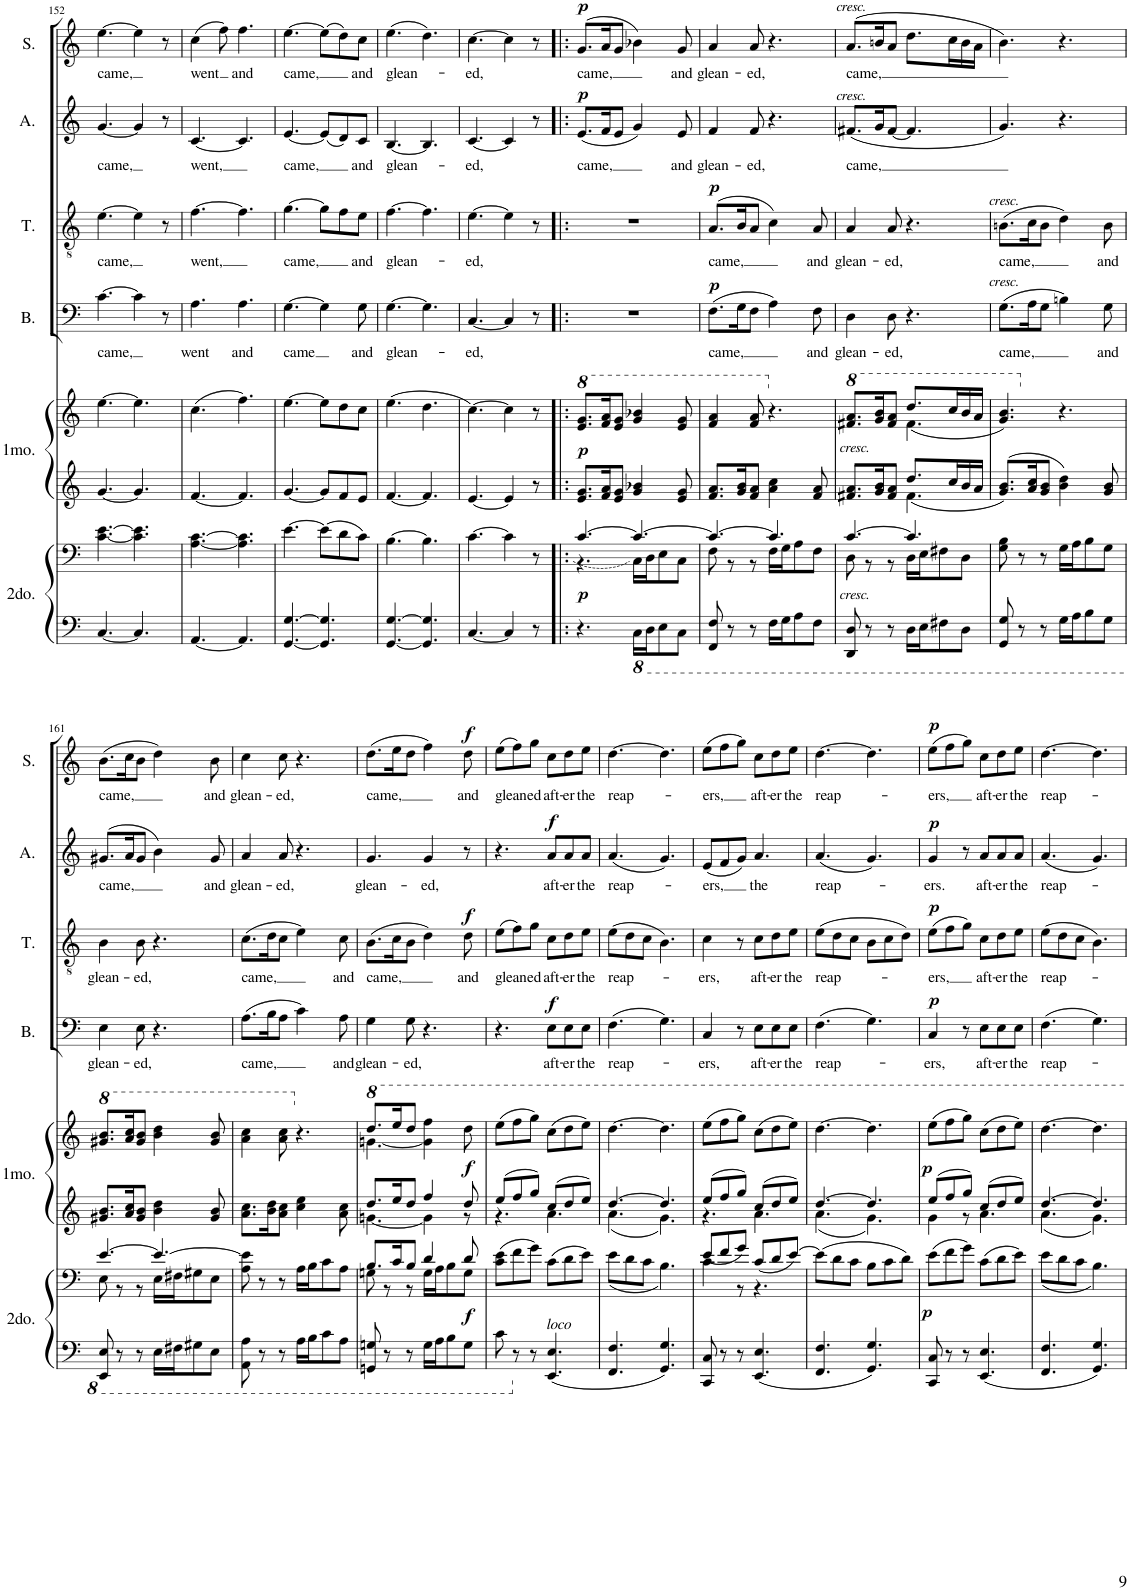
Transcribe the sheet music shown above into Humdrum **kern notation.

**kern	**kern	**dynam	**kern	**kern	**dynam	**kern	**text	**dynam	**kern	**text	**dynam	**kern	**text	**dynam	**kern	**text	**dynam
*part6	*part6	*part6	*part5	*part5	*part5	*part4	*part4	*part4	*part3	*part3	*part3	*part2	*part2	*part2	*part1	*part1	*part1
*staff8	*staff7	*staff7/8	*staff6	*staff5	*staff5/6	*staff4	*staff4	*staff4	*staff3	*staff3	*staff3	*staff2	*staff2	*staff2	*staff1	*staff1	*staff1
*I"Secundo	*	*	*I"Primo	*	*	*I"Bass	*	*	*I"Tenor	*	*	*I"Alto	*	*	*I"Soprano	*	*
*	*	*	*	*	*	*I'B.	*	*	*I'T.	*	*	*I'A.	*	*	*I'S.	*	*
!!LO:PB:g=z
*clefF4	*clefG2	*	*clefF4	*clefG2	*	*clefF4	*	*	*clefGv2	*	*	*clefG2	*	*	*clefG2	*	*
*k[]	*k[]	*	*k[]	*k[]	*	*k[]	*	*	*k[]	*	*	*k[]	*	*	*k[]	*	*
*M6/8	*M6/8	*	*M6/8	*M6/8	*	*M6/8	*	*	*M6/8	*	*	*M6/8	*	*	*M6/8	*	*
=152	=152	=152	=152	=152	=152	=152	=152	=152	=152	=152	=152	=152	=152	=152	=152	=152	=152
!	!	!	!	!	!	!	!LO:LY:b	!	!	!LO:LY:b	!	!	!LO:LY:b	!	!	!LO:LY:b	!
[4.C/	[4.c\ [4.e\	.	[4.g/	[4.ee\	.	[4.c\	came,	.	[4.e\	came,	.	[4.g/	came,	.	[4.ee\	came,	.
4.C/]	4.c\] 4.e\]	.	4.g/]	4.ee\]	.	4c\]	.	.	4e\]	.	.	4g/]	.	.	4ee\]	.	.
.	.	.	.	.	.	8r	.	.	8r	.	.	8r	.	.	8r	.	.
=153	=153	=153	=153	=153	=153	=153	=153	=153	=153	=153	=153	=153	=153	=153	=153	=153	=153
!	!	!	!	!	!	!	!LO:LY:b	!	!	!LO:LY:b	!	!	!LO:LY:b	!	!	!LO:LY:b	!
[4.AA/	[4.A\ [4.c\	.	[4.f/	(4.cc\	.	4.A\	went	.	[4.f\	went,	.	[4.c/	went,	.	(4cc\	went	.
.	.	.	.	.	.	.	.	.	.	.	.	.	.	.	8ff\)	.	.
!	!	!	!	!	!	!	!LO:LY:b	!	!	!	!	!	!	!	!	!LO:LY:b	!
4.AA/]	4.A\] 4.c\]	.	4.f/]	4.ff\)	.	4.A\	and	.	4.f\]	.	.	4.c/]	.	.	4.ff\	and	.
=154	=154	=154	=154	=154	=154	=154	=154	=154	=154	=154	=154	=154	=154	=154	=154	=154	=154
!	!	!	!	!	!	!	!LO:LY:b	!	!	!LO:LY:b	!	!	!LO:LY:b	!	!	!LO:LY:b	!
[4.GG/ [4.G/	[4.e\	.	[4.g/	[4.ee\	.	[4.G\	-came	.	[4.g\	came,	.	[4.e/	came,	.	[4.ee\	came,	.
4.GG/] 4.G/]	(8e\L]	.	8g/L]	8ee\L]	.	4G\]	.	.	8g\L]	.	.	(8e/L]	.	.	(8ee\L]	.	.
.	8d\	.	8f/	8dd\	.	.	.	.	8f\	.	.	8d/)	.	.	8dd\)	.	.
!	!	!	!	!	!	!	!LO:LY:b	!	!	!LO:LY:b	!	!	!LO:LY:b	!	!	!LO:LY:b	!
.	8c\J)	.	8e/J	8cc\J	.	8G\	and	.	8e\J	and	.	8c/J	and	.	8cc\J	and	.
=155	=155	=155	=155	=155	=155	=155	=155	=155	=155	=155	=155	=155	=155	=155	=155	=155	=155
!	!	!	!	!	!	!	!LO:LY:b	!	!	!LO:LY:b	!	!	!LO:LY:b	!	!	!LO:LY:b	!
[4.GG/ [4.G/	[4.B\	.	[4.f/	(4.ee\	.	[4.G\	glean-	.	[4.f\	glean-	.	[4.B/	glean-	.	(4.ee\	glean-	.
4.GG/] 4.G/]	4.B\]	.	4.f/]	4.dd\	.	4.G\]	.	.	4.f\]	.	.	4.B/]	.	.	4.dd\)	.	.
=156	=156	=156	=156	=156	=156	=156	=156	=156	=156	=156	=156	=156	=156	=156	=156	=156	=156
!	!	!	!	!	!	!	!LO:LY:b	!	!	!LO:LY:b	!	!	!LO:LY:b	!	!	!LO:LY:b	!
[4.C/	[4.c\	.	[4.e/	[4.cc\)	.	[4.C/	-ed,	.	[4.e\	-ed,	.	[4.c/	-ed,	.	[4.cc\	-ed,	.
4C/]	4c\]	.	4e/]	4cc\]	.	4C/]	.	.	4e\]	.	.	4c/]	.	.	4cc\]	.	.
8r	8r	.	8r	8r	.	8r	.	.	8r	.	.	8r	.	.	8r	.	.
=157!|:	=157!|:	=157!|:	=157!|:	=157!|:	=157!|:	=157!|:	=157!|:	=157!|:	=157!|:	=157!|:	=157!|:	=157!|:	=157!|:	=157!|:	=157!|:	=157!|:	=157!|:
*	*^	*	*	*	*	*	*	*	*	*	*	*	*	*	*	*	*
*	*	*	*	*	*8va	*	*	*	*	*	*	*	*	*	*	*	*	*
!	!	!	!LO:DY:b	!	!	!LO:DY:b	!	!	!	!	!	!	!	!LO:LY:b	!LO:DY:a	!	!LO:LY:b	!LO:DY:a
4.r	(<[4.c/	4.r	p	8.e/ 8.g/L	8.ee/ 8.gg/L	p	2.r	.	.	2.r	.	.	(8.e/L	came,	p	(8.g/L	came,	p
.	.	.	.	16f/ 16a/K	16ff/ 16aa/K	.	.	.	.	.	.	.	16f/K	.	.	16a/K	.	.
.	.	.	.	8e/ 8g/J	8ee/ 8gg/J	.	.	.	.	.	.	.	8e/J	.	.	8g/J	.	.
*8ba	*	*	*	*	*	*	*	*	*	*	*	*	*	*	*	*	*	*
16CC\LL	4.c/_)	16C\LL	.	4g/ 4b-X/	4gg/ 4bb-X/	.	.	.	.	.	.	.	4g/)	.	.	4b-X\)	.	.
16DD\J	.	16D\J	.	.	.	.	.	.	.	.	.	.	.	.	.	.	.	.
8EE\	.	8E\	.	.	.	.	.	.	.	.	.	.	.	.	.	.	.	.
!	!	!	!	!	!	!	!	!	!	!	!	!	!	!LO:LY:b	!	!	!LO:LY:b	!
8CC\J	.	8C\J	.	8e/ 8g/	8ee/ 8gg/	.	.	.	.	.	.	.	8e/	and	.	8g/	and	.
=158	=158	=158	=158	=158	=158	=158	=158	=158	=158	=158	=158	=158	=158	=158	=158	=158	=158	=158
!	!	!	!	!	!	!	!	!LO:LY:b	!LO:DY:a	!	!LO:LY:b	!LO:DY:a	!	!LO:LY:b	!	!	!LO:LY:b	!
8FFF/ 8FF/	4.c/_	8F\	.	8.f/ 8.a/L	4ff/ 4aa/	.	(8.F\L	came,	p	(8.A/L	came,	p	4f/	glean-	.	4a/	glean-	.
8r	.	8r	.	.	.	.	.	.	.	.	.	.	.	.	.	.	.	.
.	.	.	.	16g/ 16b/K	.	.	16G\K	.	.	16B/K	.	.	.	.	.	.	.	.
!	!	!	!	!	!	!	!	!	!	!	!	!	!	!LO:LY:b	!	!	!LO:LY:b	!
8r	.	8r	.	8f/ 8a/J	8ff/ 8aa/	.	8F\J	.	.	8A/J	.	.	8f/	-ed,	.	8a/	-ed,	.
*	*	*	*	*	*X8va	*	*	*	*	*	*	*	*	*	*	*	*	*
16FF\LL	4.c/]	16F\LL	.	4a\ 4cc\	4.r	.	4A\)	.	.	4c\)	.	.	4.r	.	.	4.r	.	.
16GG\J	.	16G\J	.	.	.	.	.	.	.	.	.	.	.	.	.	.	.	.
8AA\	.	8A\	.	.	.	.	.	.	.	.	.	.	.	.	.	.	.	.
!	!	!	!	!	!	!	!	!LO:LY:b	!	!	!LO:LY:b	!	!	!	!	!	!	!
8FF\J	.	8F\J	.	8f/ 8a/	.	.	8F\	and	.	8A/	and	.	.	.	.	.	.	.
=159	=159	=159	=159	=159	=159	=159	=159	=159	=159	=159	=159	=159	=159	=159	=159	=159	=159	=159
*	*	*	*	*^	*	*	*	*	*	*	*	*	*	*	*	*	*	*
*	*	*	*	*	*	*8va	*	*	*	*	*	*	*	*	*	*	*	*	*
*	*	*	*	*	*	*^	*	*	*	*	*	*	*	*	*	*	*	*	*
!	!	!	!LO:DY:b	!	!	!	!	!LO:DY:a=2	!	!LO:LY:b	!	!	!LO:LY:b	!	!	!LO:LY:b	!LO:DY:a	!	!LO:LY:b	!LO:DY:a
8DDD/ 8DD/	[4.c/	8D\	other-dynamics	4ryy	8.f#X/ 8.a/L	4ryy	8.ff#X/ 8.aa/L	other-dynamics	4D\	glean-	.	4A/	glean-	.	(8.f#X/L	-came,	other-dynamics	(8.a/L	came,	other-dynamics
8r	.	8r	.	.	.	.	.	.	.	.	.	.	.	.	.	.	.	.	.	.
.	.	.	.	.	16g/ 16b/K	.	16gg/ 16bb/K	.	.	.	.	.	.	.	16g/K	.	.	16bn/K	.	.
!	!	!	!	!	!	!	!	!	!	!LO:LY:b	!	!	!LO:LY:b	!	!	!	!	!	!	!
8r	.	8r	.	8ryy	8f#/ 8a/J	8ryy	8ff#/ 8aa/J	.	8D\	-ed,	.	8A/	-ed,	.	[8f#/J	.	.	8a/J	.	.
16DD\LL	4.c/]	16D\LL	.	8.dd/L	4.f#\	8.ddd/L	(4.ff#\	.	4.r	.	.	4.r	.	.	4.f#/]	.	.	8.dd\L	.	.
16EE\J	.	16E\J	.	.	.	.	.	.	.	.	.	.	.	.	.	.	.	.	.	.
8FF#X\	.	8F#X\	.	.	.	.	.	.	.	.	.	.	.	.	.	.	.	.	.	.
.	.	.	.	16cc/L	.	16ccc/L	.	.	.	.	.	.	.	.	.	.	.	16cc\L	.	.
8DD\J	.	8D\J	.	16b/	.	16bb/	.	.	.	.	.	.	.	.	.	.	.	16b\	.	.
.	.	.	.	16a/JJ	.	16aa/JJ	.	.	.	.	.	.	.	.	.	.	.	16a\JJ	.	.
*	*v	*v	*	*	*	*	*	*	*	*	*	*	*	*	*	*	*	*	*	*
*	*	*	*v	*v	*	*	*	*	*	*	*	*	*	*	*	*	*	*	*
*	*	*	*	*v	*v	*	*	*	*	*	*	*	*	*	*	*	*	*
=160	=160	=160	=160	=160	=160	=160	=160	=160	=160	=160	=160	=160	=160	=160	=160	=160	=160
!	!	!	!	!	!	!	!LO:LY:b	!LO:DY:a	!	!LO:LY:b	!LO:DY:a	!	!	!	!	!	!
8GGG/ 8GG/	8G\ 8B\	.	8.g/ 8.b/L	4.gg/ 4.bb/)	.	(8.G\L	came,	other-dynamics	(8.Bn\L	came,	other-dynamics	4.g/)	.	.	4.b\)	.	.
8r	8r	.	.	.	.	.	.	.	.	.	.	.	.	.	.	.	.
.	.	.	16a/ 16cc/K	.	.	16A\K	.	.	16c\K	.	.	.	.	.	.	.	.
8r	8r	.	8g/ 8b/J	.	.	8G\J	.	.	8B\J	.	.	.	.	.	.	.	.
*	*	*	*	*X8va	*	*	*	*	*	*	*	*	*	*	*	*	*
16GG\LL	16G\LL	.	4b\ 4dd\	4.r	.	4Bn\)	.	.	4d\)	.	.	4.r	.	.	4.r	.	.
16AA\J	16A\J	.	.	.	.	.	.	.	.	.	.	.	.	.	.	.	.
8BB\	8B\	.	.	.	.	.	.	.	.	.	.	.	.	.	.	.	.
!	!	!	!	!	!	!	!LO:LY:b	!	!	!LO:LY:b	!	!	!	!	!	!	!
8GG\J	8G\J	.	8g/ 8b/	.	.	8G\	and	.	8B\	and	.	.	.	.	.	.	.
!!LO:LB:g=z
=161	=161	=161	=161	=161	=161	=161	=161	=161	=161	=161	=161	=161	=161	=161	=161	=161	=161
*	*^	*	*	*	*	*	*	*	*	*	*	*	*	*	*	*	*
*	*	*	*	*	*8va	*	*	*	*	*	*	*	*	*	*	*	*	*
!	!	!	!	!	!	!	!	!LO:LY:b	!	!	!LO:LY:b	!	!	!LO:LY:b	!	!	!LO:LY:b	!
8EEE/ 8EE/	[4.e/	8E\	.	8.g#X/ 8.b/L	8.gg#X/ 8.bb/L	.	4E\	glean-	.	4B\	glean-	.	(8.g#X/L	came,	.	(8.b\L	came,	.
8r	.	8r	.	.	.	.	.	.	.	.	.	.	.	.	.	.	.	.
.	.	.	.	16a/ 16cc/K	16aa/ 16ccc/K	.	.	.	.	.	.	.	16a/K	.	.	16cc\K	.	.
!	!	!	!	!	!	!	!	!LO:LY:b	!	!	!LO:LY:b	!	!	!	!	!	!	!
8r	.	8r	.	8g#/ 8b/J	8gg#/ 8bb/J	.	8E\	-ed,	.	8B\	-ed,	.	8g#/J	.	.	8b\J	.	.
16EE\LL	4.e/_	16E\LL	.	4b\ 4dd\	4bb\ 4ddd\	.	4.r	.	.	4.r	.	.	4b\)	.	.	4dd\)	.	.
16FF#X\J	.	16F#X\J	.	.	.	.	.	.	.	.	.	.	.	.	.	.	.	.
8GG#X\	.	8G#X\	.	.	.	.	.	.	.	.	.	.	.	.	.	.	.	.
!	!	!	!	!	!	!	!	!	!	!	!	!	!	!LO:LY:b	!	!	!LO:LY:b	!
8EE\J	.	8E\J	.	8g#/ 8b/	8gg#/ 8bb/	.	.	.	.	.	.	.	8g#/	and	.	8b\	and	.
=162	=162	=162	=162	=162	=162	=162	=162	=162	=162	=162	=162	=162	=162	=162	=162	=162	=162	=162
!	!	!	!	!	!	!	!	!LO:LY:b	!	!	!LO:LY:b	!	!	!LO:LY:b	!	!	!LO:LY:b	!
*	*v	*v	*	*	*	*	*	*	*	*	*	*	*	*	*	*	*	*
8AAA\ 8AA\	8A\ 8e\]	.	8.a\ 8.cc\L	4aa\ 4ccc\	.	(8.A\L	came,	.	(8.c\L	came,	.	4a/	glean-	.	4cc\	glean-	.
8r	8r	.	.	.	.	.	.	.	.	.	.	.	.	.	.	.	.
.	.	.	16b\ 16dd\K	.	.	16B\K	.	.	16d\K	.	.	.	.	.	.	.	.
!	!	!	!	!	!	!	!	!	!	!	!	!	!LO:LY:b	!	!	!LO:LY:b	!
8r	8r	.	8a\ 8cc\J	8aa\ 8ccc\	.	8A\J	.	.	8c\J	.	.	8a/	-ed,	.	8cc\	-ed,	.
*	*	*	*	*X8va	*	*	*	*	*	*	*	*	*	*	*	*	*
16AA\LL	16A\LL	.	4cc\ 4ee\	4.r	.	4c\)	.	.	4e\)	.	.	4.r	.	.	4.r	.	.
16BB\J	16B\J	.	.	.	.	.	.	.	.	.	.	.	.	.	.	.	.
8C\	8c\	.	.	.	.	.	.	.	.	.	.	.	.	.	.	.	.
!	!	!	!	!	!	!	!LO:LY:b	!	!	!LO:LY:b	!	!	!	!	!	!	!
8AA\J	8A\J	.	8a\ 8cc\	.	.	8A\	and	.	8c\	and	.	.	.	.	.	.	.
=163	=163	=163	=163	=163	=163	=163	=163	=163	=163	=163	=163	=163	=163	=163	=163	=163	=163
*	*^	*	*^	*^	*	*	*	*	*	*	*	*	*	*	*	*	*
!	!	!	!	!	!	!	!	!	!	!LO:LY:b	!	!	!LO:LY:b	!	!	!LO:LY:b	!	!	!LO:LY:b	!
8GGGn/ 8GGn/	8.B/L	8Gn\	.	8.dd/L	[4.gn\	8.ddd/L	[4.ggn\	.	4G\	glean-	.	(8.B\L	came,	.	4.g/	glean-	.	(8.dd\L	came,	.
8r	.	8r	.	.	.	.	.	.	.	.	.	.	.	.	.	.	.	.	.	.
.	16c/K	.	.	16ee/K	.	16eee/K	.	.	.	.	.	16c\K	.	.	.	.	.	16ee\K	.	.
!	!	!	!	!	!	!	!	!	!	!LO:LY:b	!	!	!	!	!	!	!	!	!	!
8r	8B/J	8r	.	8dd/J	.	8ddd/J	.	.	8G\	-ed,	.	8B\J	.	.	.	.	.	8dd\J	.	.
!	!	!	!	!	!	!	!	!	!	!	!	!	!	!	!	!LO:LY:b	!	!	!	!
16GG\LL	4d/	16G\LL	.	4ff/	4g\]	4gg\] 4fff\	4.ryy	.	4.r	.	.	4d\)	.	.	4g/	-ed,	.	4ff\)	.	.
16AA\J	.	16A\J	.	.	.	.	.	.	.	.	.	.	.	.	.	.	.	.	.	.
8BB\	.	8B\	.	.	.	.	.	.	.	.	.	.	.	.	.	.	.	.	.	.
!	!	!	!LO:DY:b	!	!	!	!	!LO:DY:b	!	!	!	!	!LO:LY:b	!LO:DY:a	!	!	!	!	!LO:LY:b	!LO:DY:a
8GG\J	8d/	8G\J	f	8dd/	8r	8ddd\	.	f	.	.	.	8d\	and	f	8r	.	.	8dd\	and	f
*	*	*	*	*	*	*v	*v	*	*	*	*	*	*	*	*	*	*	*	*	*
=164	=164	=164	=164	=164	=164	=164	=164	=164	=164	=164	=164	=164	=164	=164	=164	=164	=164	=164	=164
!	!	!	!	!	!	!	!	!	!	!	!	!LO:LY:b	!	!	!	!	!	!LO:LY:b	!
*	*v	*v	*	*	*	*	*	*	*	*	*	*	*	*	*	*	*	*	*
8C\	(8c\ 8e\L	.	8ee/L	4.r	(8eee\L	.	4.r	.	.	(8e\L	glean-	.	4.r	.	.	(8ee\L	glean-	.
*X8ba	*	*	*	*	*	*	*	*	*	*	*	*	*	*	*	*	*	*
8r	8f\	.	8ff/	.	8fff\	.	.	.	.	8f\)	.	.	.	.	.	8ff\)	.	.
!	!	!	!	!	!	!	!	!	!	!	!LO:LY:b	!	!	!	!	!	!LO:LY:b	!
8r	8g\J)	.	8gg/J	.	8ggg\J)	.	.	.	.	8g\J	-ed	.	.	.	.	8gg\J	-ed	.
!LO:TX:a:i:t=loco	!	!	!	!	!	!	!	!	!	!	!	!	!	!	!	!	!	!
!	!	!	!	!	!	!	!	!LO:LY:b	!LO:DY:a	!	!LO:LY:b	!	!	!LO:LY:b	!LO:DY:a	!	!LO:LY:b	!
4.EE/ 4.E/	(8c\L	.	8cc/L	4.a\	(8ccc\L	.	8E\L	aft-	f	8c\L	aft-	.	8a/L	aft-	f	8cc\L	aft-	.
!	!	!	!	!	!	!	!	!LO:LY:b	!	!	!LO:LY:b	!	!	!LO:LY:b	!	!	!LO:LY:b	!
.	8d\	.	8dd/	.	8ddd\	.	8E\	-er	.	8d\	-er	.	8a/	-er	.	8dd\	-er	.
!	!	!	!	!	!	!	!	!LO:LY:b	!	!	!LO:LY:b	!	!	!LO:LY:b	!	!	!LO:LY:b	!
.	8e\J)	.	8ee/J	.	8eee\J)	.	8E\J	the	.	8e\J	the	.	8a/J	the	.	8ee\J	the	.
=165	=165	=165	=165	=165	=165	=165	=165	=165	=165	=165	=165	=165	=165	=165	=165	=165	=165	=165
!	!	!	!	!	!	!	!	!LO:LY:b	!	!	!LO:LY:b	!	!	!LO:LY:b	!	!	!LO:LY:b	!
4.FF/ 4.F/	(<8e\L	.	[4.dd/	4.a\	[4.ddd\	.	(4.F\	reap-	.	(8e\L	reap-	.	(4.a/	reap-	.	[4.dd\	reap-	.
.	8d\	.	.	.	.	.	.	.	.	8d\	.	.	.	.	.	.	.	.
.	8c\J	.	.	.	.	.	.	.	.	8c\J	.	.	.	.	.	.	.	.
4.GG/ 4.G/	4.B\)	.	4.dd/]	4.g\	4.ddd\]	.	4.G\)	.	.	4.B\)	.	.	4.g/)	.	.	4.dd\]	.	.
=166	=166	=166	=166	=166	=166	=166	=166	=166	=166	=166	=166	=166	=166	=166	=166	=166	=166	=166
*	*^	*	*	*	*	*	*	*	*	*	*	*	*	*	*	*	*	*
!	!	!	!	!	!	!	!	!	!LO:LY:b	!	!	!LO:LY:b	!	!	!LO:LY:b	!	!	!LO:LY:b	!
8CC/ 8C/	(<8e/L	4c\	.	8ee/L	4.r	(8eee\L	.	4C/	-ers,	.	4c\	-ers,	.	(8e/L	-ers,	.	(8ee\L	-ers,	.
8r	8f/	.	.	8ff/	.	8fff\	.	.	.	.	.	.	.	8f/	.	.	8ff\	.	.
8r	8g/J)	8r	.	8gg/J	.	8ggg\J)	.	8r	.	.	8r	.	.	8g/J)	.	.	8gg\J)	.	.
!	!	!	!	!	!	!	!	!	!LO:LY:b	!	!	!LO:LY:b	!	!	!LO:LY:b	!	!	!LO:LY:b	!
4.EE/ 4.E/	(<8c/L	4.r	.	8cc/L	4.a\	(8ccc\L	.	8E\L	aft-	.	8c\L	aft-	.	4.a/	the	.	8cc\L	aft-	.
!	!	!	!	!	!	!	!	!	!LO:LY:b	!	!	!LO:LY:b	!	!	!	!	!	!LO:LY:b	!
.	8d/	.	.	8dd/	.	8ddd\	.	8E\	-er	.	8d\	-er	.	.	.	.	8dd\	-er	.
!	!	!	!	!	!	!	!	!	!LO:LY:b	!	!	!LO:LY:b	!	!	!	!	!	!LO:LY:b	!
.	[8e/J)	.	.	8ee/J	.	8eee\J)	.	8E\J	the	.	8e\J	the	.	.	.	.	8ee\J	the	.
*	*v	*v	*	*	*	*	*	*	*	*	*	*	*	*	*	*	*	*	*
=167	=167	=167	=167	=167	=167	=167	=167	=167	=167	=167	=167	=167	=167	=167	=167	=167	=167	=167
!	!	!	!	!	!	!	!	!LO:LY:b	!	!	!LO:LY:b	!	!	!LO:LY:b	!	!	!LO:LY:b	!
4.FF/ 4.F/	(>8e\L]	.	[4.dd/	4.a\	[4.ddd\	.	(4.F\	reap-	.	(8e\L	reap-	.	(4.a/	reap-	.	[4.dd\	reap-	.
.	8d\	.	.	.	.	.	.	.	.	8d\	.	.	.	.	.	.	.	.
.	8c\J	.	.	.	.	.	.	.	.	8c\J	.	.	.	.	.	.	.	.
4.GG/ 4.G/	8B\L	.	4.dd/]	4.g\	4.ddd\]	.	4.G\)	.	.	8B\L	.	.	4.g/)	.	.	4.dd\]	.	.
.	8c\	.	.	.	.	.	.	.	.	8c\	.	.	.	.	.	.	.	.
.	8d\J)	.	.	.	.	.	.	.	.	8d\J)	.	.	.	.	.	.	.	.
=168	=168	=168	=168	=168	=168	=168	=168	=168	=168	=168	=168	=168	=168	=168	=168	=168	=168	=168
!	!	!LO:DY:b	!	!	!	!LO:DY:b	!	!LO:LY:b	!LO:DY:a	!	!LO:LY:b	!LO:DY:a	!	!LO:LY:b	!LO:DY:a	!	!LO:LY:b	!LO:DY:a
8CC/ 8C/	(8e\L	p	8ee/L	4g\	(8eee\L	p	4C/	-ers,	p	(8e\L	-ers,	p	4g/	-ers.	p	(8ee\L	-ers,	p
8r	8f\	.	8ff/	.	8fff\	.	.	.	.	8f\	.	.	.	.	.	8ff\	.	.
8r	8g\J)	.	8gg/J	8r	8ggg\J)	.	8r	.	.	8g\J)	.	.	8r	.	.	8gg\J)	.	.
!	!	!	!	!	!	!	!	!LO:LY:b	!	!	!LO:LY:b	!	!	!LO:LY:b	!	!	!LO:LY:b	!
4.EE/ 4.E/	(8c\L	.	8cc/L	4.a\	(8ccc\L	.	8E\L	aft-	.	8c\L	aft-	.	8a/L	aft-	.	8cc\L	aft-	.
!	!	!	!	!	!	!	!	!LO:LY:b	!	!	!LO:LY:b	!	!	!LO:LY:b	!	!	!LO:LY:b	!
.	8d\	.	8dd/	.	8ddd\	.	8E\	-er	.	8d\	-er	.	8a/	-er	.	8dd\	-er	.
!	!	!	!	!	!	!	!	!LO:LY:b	!	!	!LO:LY:b	!	!	!LO:LY:b	!	!	!LO:LY:b	!
.	8e\J)	.	8ee/J	.	8eee\J)	.	8E\J	the	.	8e\J	the	.	8a/J	the	.	8ee\J	the	.
=169	=169	=169	=169	=169	=169	=169	=169	=169	=169	=169	=169	=169	=169	=169	=169	=169	=169	=169
!	!	!	!	!	!	!	!	!LO:LY:b	!	!	!LO:LY:b	!	!	!LO:LY:b	!	!	!LO:LY:b	!
4.FF/ 4.F/	(<8e\L	.	[4.dd/	4.a\	[4.ddd\	.	(4.F\	reap-	.	(8e\L	reap-	.	(4.a/	reap-	.	[4.dd\	reap-	.
.	8d\	.	.	.	.	.	.	.	.	8d\	.	.	.	.	.	.	.	.
.	8c\J	.	.	.	.	.	.	.	.	8c\J	.	.	.	.	.	.	.	.
4.GG/ 4.G/	4.B\)	.	4.dd/]	4.g\	4.ddd\]	.	4.G\)	.	.	4.B\)	.	.	4.g/)	.	.	4.dd\]	.	.
*	*	*	*v	*v	*	*	*	*	*	*	*	*	*	*	*	*	*	*
=	=	=	=	=	=	=	=	=	=	=	=	=	=	=	=	=	=
*-	*-	*-	*-	*-	*-	*-	*-	*-	*-	*-	*-	*-	*-	*-	*-	*-	*-
